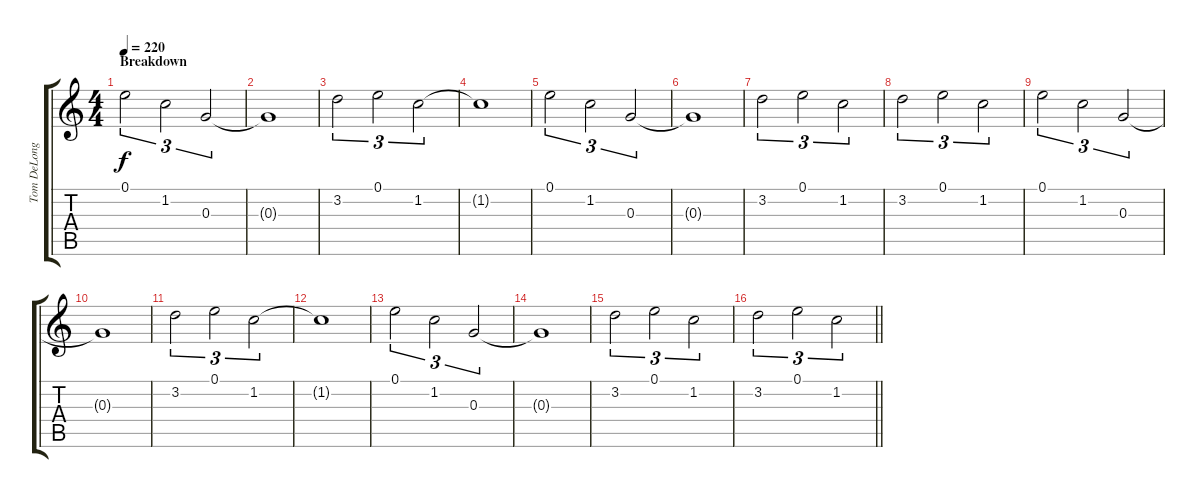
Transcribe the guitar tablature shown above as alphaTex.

\track ("Tom DeLonge - Guitar" "Tom DeLong") {instrument distortionguitar}
\staff {score tabs}
\tuning (E4 B3 G3 D3 A2 E2) {hide}
\ts (4 4)
\section ("" "Breakdown")
\tempo 220
\clef g2
\ks c
0.1.2{tu (3 2) dy f instrument acousticguitarsteel} 1.2.2{tu (3 2)} 0.3.2{tu (3 2)} |
0.3{t}.1 |
3.2.2{tu (3 2)} 0.1.2{tu (3 2)} 1.2.2{tu (3 2)} |
1.2{t}.1 |
0.1.2{tu (3 2)} 1.2.2{tu (3 2)} 0.3.2{tu (3 2)} |
0.3{t}.1 |
3.2.2{tu (3 2)} 0.1.2{tu (3 2)} 1.2.2{tu (3 2)} |
3.2.2{tu (3 2)} 0.1.2{tu (3 2)} 1.2.2{tu (3 2)} |
0.1.2{tu (3 2)} 1.2.2{tu (3 2)} 0.3.2{tu (3 2)} |
0.3{t}.1 |
3.2.2{tu (3 2)} 0.1.2{tu (3 2)} 1.2.2{tu (3 2)} |
1.2{t}.1 |
0.1.2{tu (3 2)} 1.2.2{tu (3 2)} 0.3.2{tu (3 2)} |
0.3{t}.1 |
3.2.2{tu (3 2)} 0.1.2{tu (3 2)} 1.2.2{tu (3 2)} |
\barLineRight lightlight
3.2.2{tu (3 2)} 0.1.2{tu (3 2)} 1.2.2{tu (3 2)}
